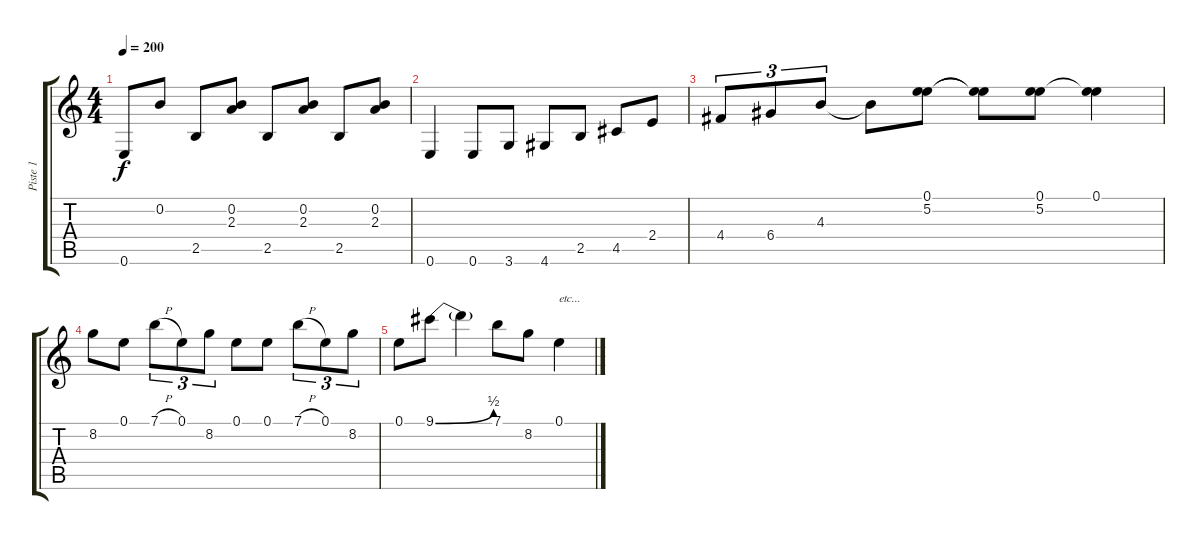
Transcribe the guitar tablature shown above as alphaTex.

\track ("Piste 1" "Piste 1") {instrument acousticguitarsteel}
\staff {score tabs}
\tuning (E4 B3 G3 D3 A2 E2) {hide}
\ts (4 4)
\tempo 200
\clef g2
\ks c
0.6.8{dy f} 0.2.8 2.5.8 (0.2 2.3).8 2.5.8 (0.2 2.3).8 2.5.8 (0.2 2.3).8 |
0.6.4 0.6.8 3.6.8 4.6.8 2.5.8 4.5.8 2.4.8 |
4.4.8{tu (3 2)} 6.4.8{tu (3 2)} 4.3.8{tu (3 2)} 4.3{t}.8 (0.1 5.2).8 (0.1{t} 5.2{t}).8 (0.1 5.2).8 (0.1 5.2{t}).4 |
8.2.8 0.1.8 7.1{h}.8{tu (3 2)} 0.1.8{tu (3 2)} 8.2.8{tu (3 2)} 0.1.8 0.1.8 7.1{h}.8{tu (3 2)} 0.1.8{tu (3 2)} 8.2.8{tu (3 2)} |
0.1.8 9.1{be (bend 0 0 60 2)}.8 9.1{t}.4 7.1.8 8.2.8 0.1.4{txt "etc..."}
